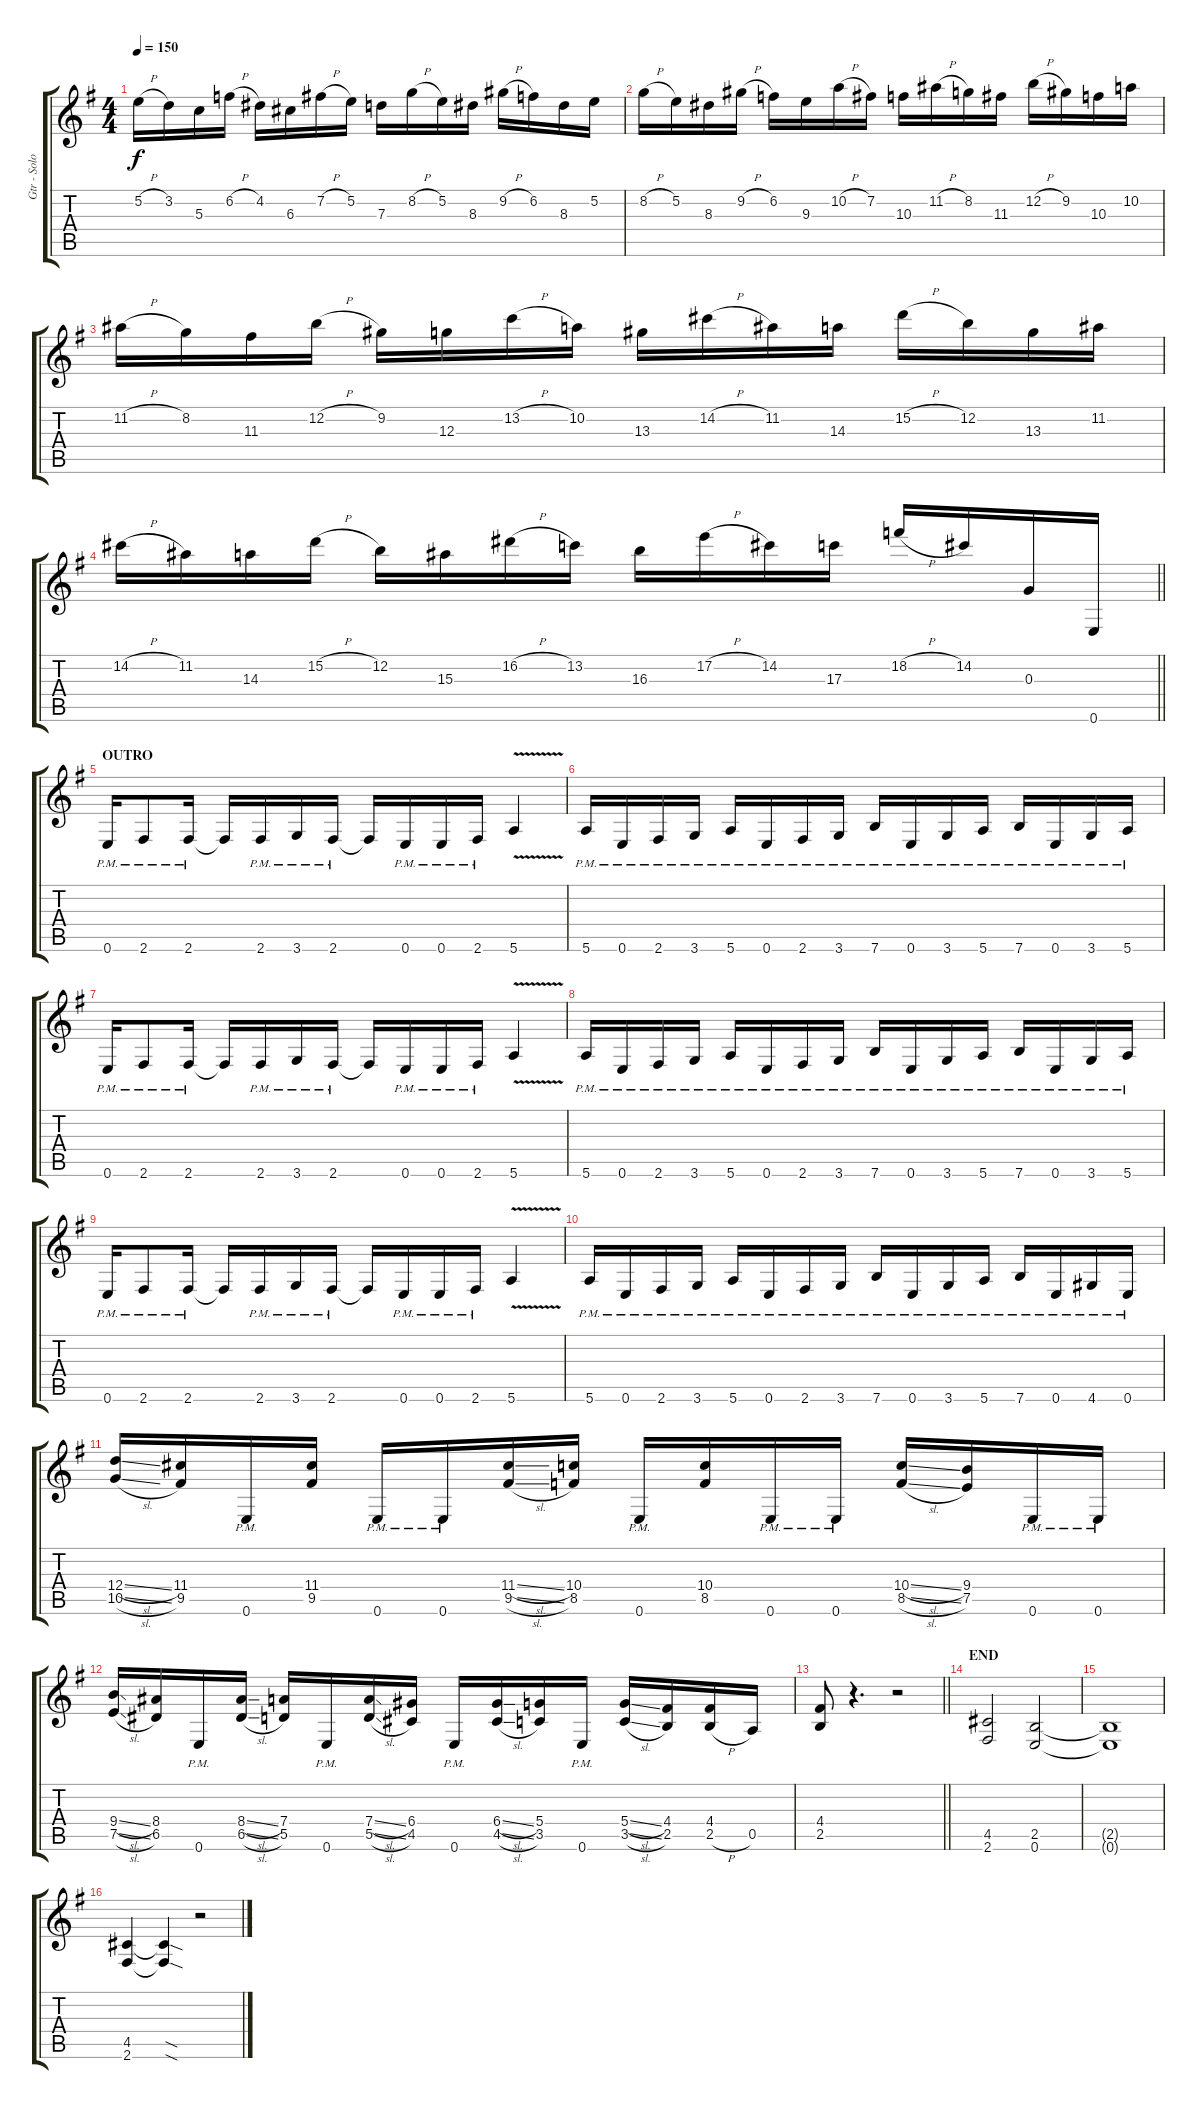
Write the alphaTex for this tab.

\track ("Gtr - Solo" "Gtr - Solo") {instrument overdrivenguitar}
\staff {score tabs}
\tuning (E4 B3 G3 D3 A2 E2) {hide}
\ts (4 4)
\tempo 150
\clef g2
\ks eminor
5.2{h}.16{dy f} 3.2.16 5.3.16 6.2{h}.16 4.2.16 6.3.16 7.2{h}.16 5.2.16 7.3.16 8.2{h}.16 5.2.16 8.3.16 9.2{h}.16 6.2.16 8.3.16 5.2.16 |
8.2{h}.16 5.2.16 8.3.16 9.2{h}.16 6.2.16 9.3.16 10.2{h}.16 7.2.16 10.3.16 11.2{h}.16 8.2.16 11.3.16 12.2{h}.16 9.2.16 10.3.16 10.2.16 |
11.2{h}.16 8.2.16 11.3.16 12.2{h}.16 9.2.16 12.3.16 13.2{h}.16 10.2.16 13.3.16 14.2{h}.16 11.2.16 14.3.16 15.2{h}.16 12.2.16 13.3.16 11.2.16 |
\barLineRight lightlight
14.2{h}.16 11.2.16 14.3.16 15.2{h}.16 12.2.16 15.3.16 16.2{h}.16 13.2.16 16.3.16 17.2{h}.16 14.2.16 17.3.16 18.2{h}.16 14.2.16 0.3.16 0.6.16 |
\section ("" "OUTRO")
0.6{pm}.16 2.6{pm}.8 2.6{pm}.16 2.6{t}.16 2.6{pm}.16 3.6{pm}.16 2.6{pm}.16 2.6{t}.16 0.6{pm}.16 0.6{pm}.16 2.6{pm}.16 5.6{v}.4 |
5.6{pm}.16 0.6{pm}.16 2.6{pm}.16 3.6{pm}.16 5.6{pm}.16 0.6{pm}.16 2.6{pm}.16 3.6{pm}.16 7.6{pm}.16 0.6{pm}.16 3.6{pm}.16 5.6{pm}.16 7.6{pm}.16 0.6{pm}.16 3.6{pm}.16 5.6{pm}.16 |
0.6{pm}.16 2.6{pm}.8 2.6{pm}.16 2.6{t}.16 2.6{pm}.16 3.6{pm}.16 2.6{pm}.16 2.6{t}.16 0.6{pm}.16 0.6{pm}.16 2.6{pm}.16 5.6{v}.4 |
5.6{pm}.16 0.6{pm}.16 2.6{pm}.16 3.6{pm}.16 5.6{pm}.16 0.6{pm}.16 2.6{pm}.16 3.6{pm}.16 7.6{pm}.16 0.6{pm}.16 3.6{pm}.16 5.6{pm}.16 7.6{pm}.16 0.6{pm}.16 3.6{pm}.16 5.6{pm}.16 |
0.6{pm}.16 2.6{pm}.8 2.6{pm}.16 2.6{t}.16 2.6{pm}.16 3.6{pm}.16 2.6{pm}.16 2.6{t}.16 0.6{pm}.16 0.6{pm}.16 2.6{pm}.16 5.6{v}.4 |
5.6{pm}.16 0.6{pm}.16 2.6{pm}.16 3.6{pm}.16 5.6{pm}.16 0.6{pm}.16 2.6{pm}.16 3.6{pm}.16 7.6{pm}.16 0.6{pm}.16 3.6{pm}.16 5.6{pm}.16 7.6{pm}.16 0.6{pm}.16 4.6{pm}.16 0.6{pm}.16 |
(12.4{sl} 10.5{sl}).16 (11.4 9.5).16 0.6{pm}.16 (11.4 9.5).16 0.6{pm}.16 0.6{pm}.16 (11.4{sl} 9.5{sl}).16 (10.4 8.5).16 0.6{pm}.16 (10.4 8.5).16 0.6{pm}.16 0.6{pm}.16 (10.4{sl} 8.5{sl}).16 (9.4 7.5).16 0.6{pm}.16 0.6{pm}.16 |
(9.4{sl} 7.5{sl}).16 (8.4 6.5).16 0.6{pm}.16 (8.4{sl} 6.5{sl}).16 (7.4 5.5).16 0.6{pm}.16 (7.4{sl} 5.5{sl}).16 (6.4 4.5).16 0.6{pm}.16 (6.4{sl} 4.5{sl}).16 (5.4 3.5).16 0.6{pm}.16 (5.4{sl} 3.5{sl}).16 (4.4 2.5).16 (4.4 2.5{h}).16 0.5.16 |
\barLineRight lightlight
(4.4 2.5).8 r.4{d} r.2 |
\section ("" "END")
(4.5 2.6).2 (2.5 0.6).2 |
(2.5{t} 0.6{t}).1 |
(4.5 2.6).4 (4.5{sod t} 2.6{sod t}).4 r.2
